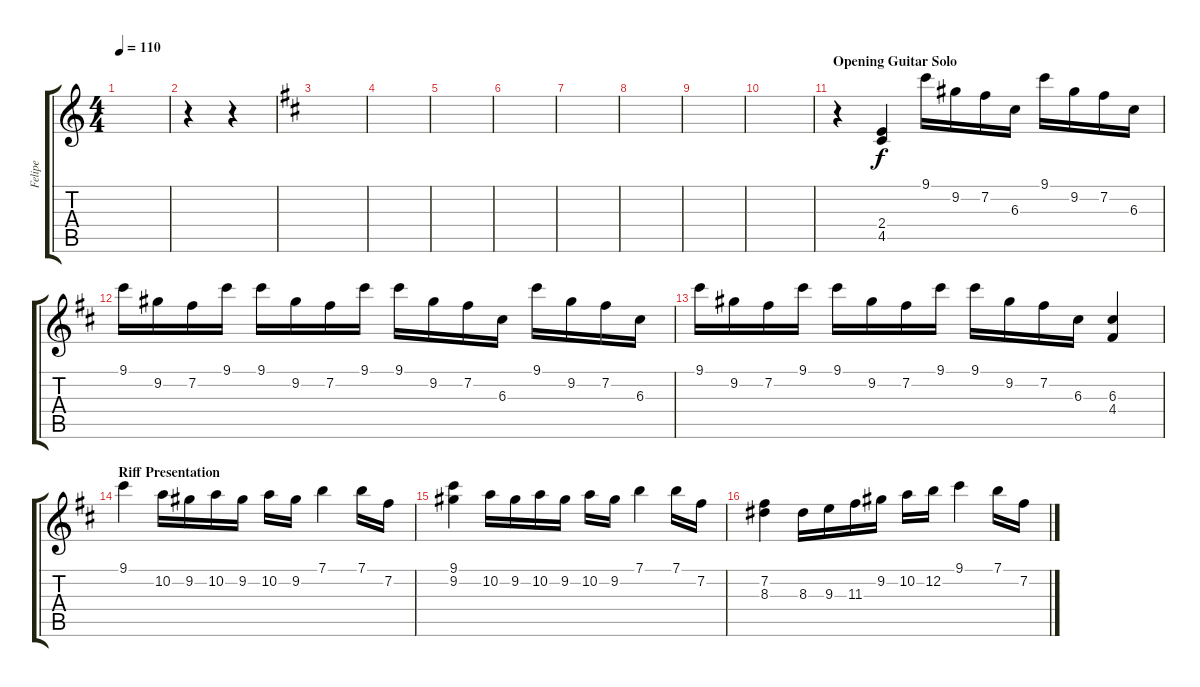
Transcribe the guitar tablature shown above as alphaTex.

\track ("Felipe" "Felipe") {instrument overdrivenguitar}
\staff {score tabs}
\tuning (E4 B3 G3 D3 A2 E2) {hide}
\ts (4 4)
\tempo 110
\clef g2
\ks c
|
r.4 r.4 |
\ks bminor
|
|
|
|
|
|
|
|
\section ("" "Opening Guitar Solo")
r.4 (2.4 4.5).4 9.1.16 9.2.16 7.2.16 6.3.16 9.1.16 9.2.16 7.2.16 6.3.16 |
9.1.16 9.2.16 7.2.16 9.1.16 9.1.16 9.2.16 7.2.16 9.1.16 9.1.16 9.2.16 7.2.16 6.3.16 9.1.16 9.2.16 7.2.16 6.3.16 |
9.1.16 9.2.16 7.2.16 9.1.16 9.1.16 9.2.16 7.2.16 9.1.16 9.1.16 9.2.16 7.2.16 6.3.16 (6.3 4.4).4 |
\section ("" "Riff Presentation")
9.1.4 10.2.16 9.2.16 10.2.16 9.2.16 10.2.16 9.2.16 7.1.4 7.1.16 7.2.16 |
(9.1 9.2).4 10.2.16 9.2.16 10.2.16 9.2.16 10.2.16 9.2.16 7.1.4 7.1.16 7.2.16 |
(7.2 8.3).4 8.3.16 9.3.16 11.3.16 9.2.16 10.2.16 12.2.16 9.1.4 7.1.16 7.2.16
